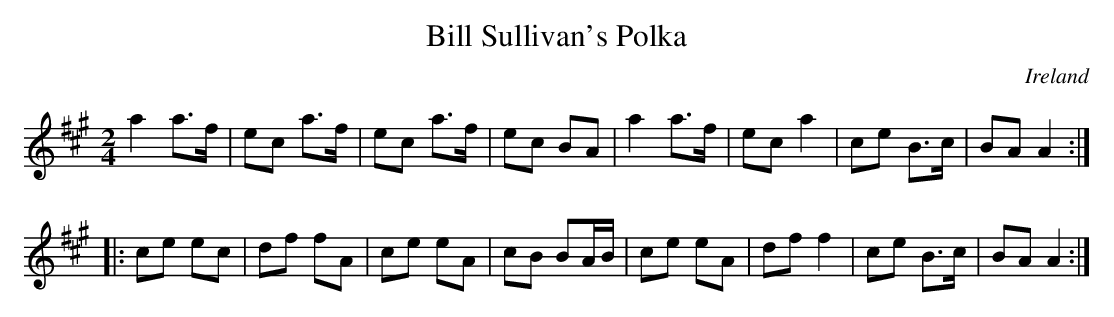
X:1
T:Bill Sullivan's Polka
L:1/8
M:2/4
O:Ireland
K:A major
a2 a>f|ec a>f|ec a>f|ec BA|\
a2 a>f|ec a2|ce B>c|BA A2:|
|:ce ec|df fA|ce eA|cB BA/B/|\
ce eA|df f2|ce B>c |BA A2:|
